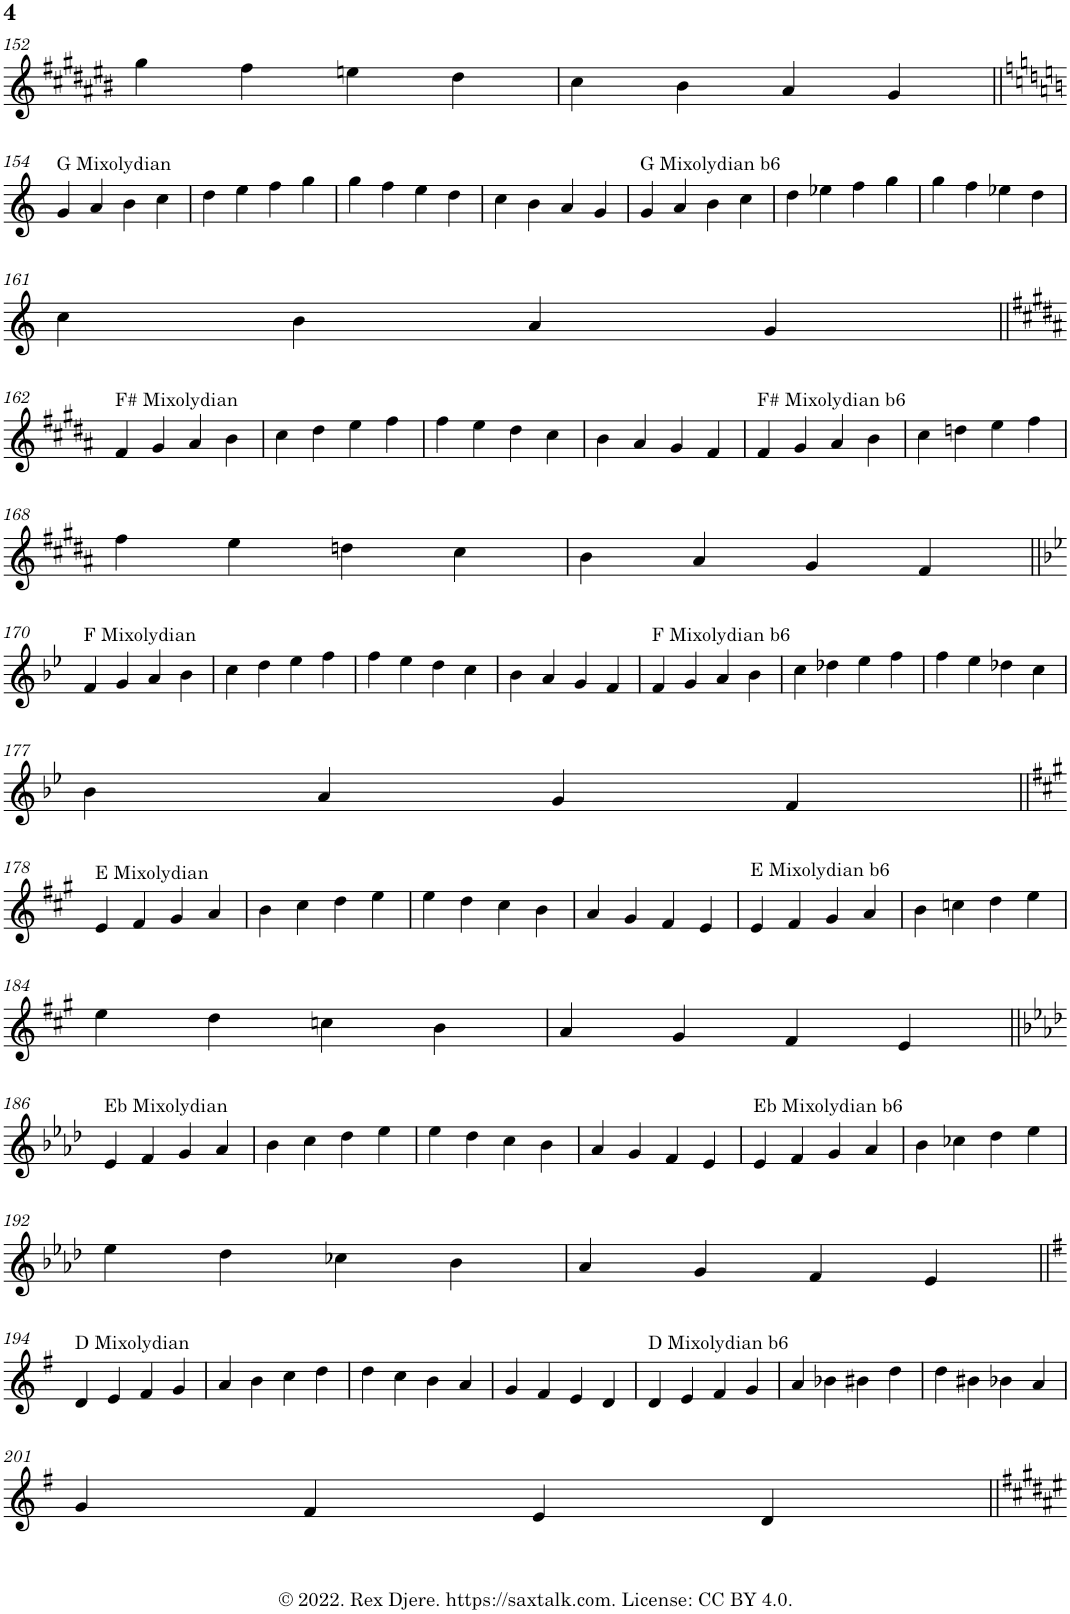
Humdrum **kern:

**kern
*part1
*staff1
*I"Alto Saxophone
*I'A. Sax.
!!LO:PB:g=z
*clefG2
*Trd5c9
*k[f#c#g#d#a#e#b#]
*M4/4
=152
4gg#\
4ff#\
4een\
4dd#\
=153
4cc#\
4b#\
4a#/
4g#/
!!LO:LB:g=z
=154||
*k[]
!LO:TX:a:t=G Mixolydian
4g/
4a/
4b\
4cc\
=155
4dd\
4ee\
4ff\
4gg\
=156
4gg\
4ff\
4ee\
4dd\
=157
4cc\
4b\
4a/
4g/
=158
!LO:TX:a:t=G Mixolydian b6
4g/
4a/
4b\
4cc\
=159
4dd\
4ee-X\
4ff\
4gg\
=160
4gg\
4ff\
4ee-X\
4dd\
!!LO:LB:g=z
=161
4cc\
4b\
4a/
4g/
!!LO:LB:g=z
=162||
*k[f#c#g#d#a#]
!LO:TX:a:t=F# Mixolydian
4f#/
4g#/
4a#/
4b\
=163
4cc#\
4dd#\
4ee\
4ff#\
=164
4ff#\
4ee\
4dd#\
4cc#\
=165
4b\
4a#/
4g#/
4f#/
=166
!LO:TX:a:t=F# Mixolydian b6
4f#/
4g#/
4a#/
4b\
=167
4cc#\
4ddn\
4ee\
4ff#\
!!LO:LB:g=z
=168
4ff#\
4ee\
4ddn\
4cc#\
=169
4b\
4a#/
4g#/
4f#/
!!LO:LB:g=z
=170||
*k[b-e-]
!LO:TX:a:t=F Mixolydian
4f/
4g/
4a/
4b-\
=171
4cc\
4dd\
4ee-\
4ff\
=172
4ff\
4ee-\
4dd\
4cc\
=173
4b-\
4a/
4g/
4f/
=174
!LO:TX:a:t=F Mixolydian b6
4f/
4g/
4a/
4b-\
=175
4cc\
4dd-X\
4ee-\
4ff\
=176
4ff\
4ee-\
4dd-X\
4cc\
!!LO:LB:g=z
=177
4b-\
4a/
4g/
4f/
!!LO:LB:g=z
=178||
*k[f#c#g#]
!LO:TX:a:t=E Mixolydian
4e/
4f#/
4g#/
4a/
=179
4b\
4cc#\
4dd\
4ee\
=180
4ee\
4dd\
4cc#\
4b\
=181
4a/
4g#/
4f#/
4e/
=182
!LO:TX:a:t=E Mixolydian b6
4e/
4f#/
4g#/
4a/
=183
4b\
4ccn\
4dd\
4ee\
!!LO:LB:g=z
=184
4ee\
4dd\
4ccn\
4b\
=185
4a/
4g#/
4f#/
4e/
!!LO:LB:g=z
=186||
*k[b-e-a-d-]
!LO:TX:a:t=Eb Mixolydian
4e-/
4f/
4g/
4a-/
=187
4b-\
4cc\
4dd-\
4ee-\
=188
4ee-\
4dd-\
4cc\
4b-\
=189
4a-/
4g/
4f/
4e-/
=190
!LO:TX:a:t=Eb Mixolydian b6
4e-/
4f/
4g/
4a-/
=191
4b-\
4cc-X\
4dd-\
4ee-\
!!LO:LB:g=z
=192
4ee-\
4dd-\
4cc-X\
4b-\
=193
4a-/
4g/
4f/
4e-/
!!LO:LB:g=z
=194||
*k[f#]
!LO:TX:a:t=D Mixolydian
4d/
4e/
4f#/
4g/
=195
4a/
4b\
4cc\
4dd\
=196
4dd\
4cc\
4b\
4a/
=197
4g/
4f#/
4e/
4d/
=198
!LO:TX:a:t=D Mixolydian b6
4d/
4e/
4f#/
4g/
=199
4a/
4b-X\
4b#X\
4dd\
=200
4dd\
4b#X\
4b-X\
4a/
!!LO:LB:g=z
=201
4g/
4f#/
4e/
4d/
=||
*-
